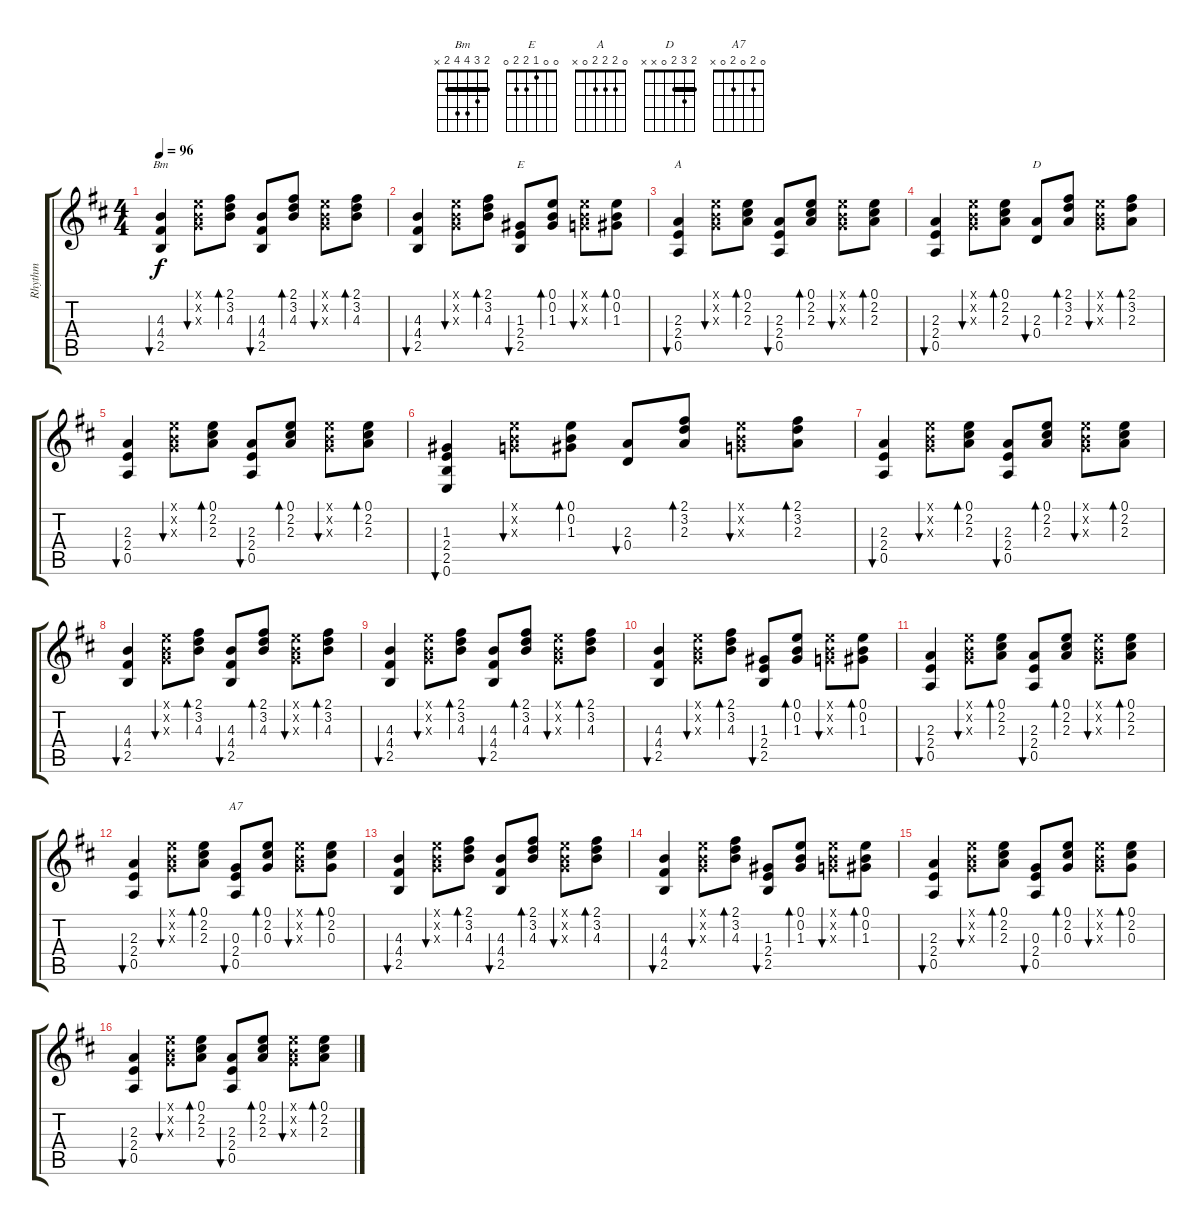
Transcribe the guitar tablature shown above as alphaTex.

\track ("Rhythm" "Rhythm") {instrument acousticguitarnylon}
\staff {score tabs}
\tuning (E4 B3 G3 D3 A2 E2) {hide}
\chord ("Bm" 2 3 4 4 2 x) {barre 2}
\chord ("E" 0 0 1 2 2 0)
\chord ("A" 0 2 2 2 0 x)
\chord ("D" 2 3 2 0 x x) {barre 2}
\chord ("A7" 0 2 0 2 0 x)
\ts (4 4)
\tempo 96
\clef g2
\ks bminor
(4.3 4.4 2.5).4{bu 60 ch "Bm" dy f} (0.1{x} 0.2{x} 0.3{x}).8{bu 60} (2.1 3.2 4.3).8{bd 60} (4.3 4.4 2.5).8{bu 60} (2.1 3.2 4.3).8{bd 60} (0.1{x} 0.2{x} 0.3{x}).8{bu 60} (2.1 3.2 4.3).8{bd 60} |
(4.3 4.4 2.5).4{bu 60} (0.1{x} 0.2{x} 0.3{x}).8{bu 60} (2.1 3.2 4.3).8{bd 60} (1.3 2.4 2.5).8{bu 60 ch "E"} (0.1 0.2 1.3).8{bd 60} (0.1{x} 0.2{x} 0.3{x}).8{bu 60} (0.1 0.2 1.3).8{bd 60} |
(2.3 2.4 0.5).4{bu 60 ch "A"} (0.1{x} 0.2{x} 0.3{x}).8{bu 60} (0.1 2.2 2.3).8{bd 60} (2.3 2.4 0.5).8{bu 60} (0.1 2.2 2.3).8{bd 60} (0.1{x} 0.2{x} 0.3{x}).8{bu 60} (0.1 2.2 2.3).8{bd 60} |
(2.3 2.4 0.5).4{bu 60} (0.1{x} 0.2{x} 0.3{x}).8{bu 60} (0.1 2.2 2.3).8{bd 60} (2.3 0.4).8{bu 60 ch "D"} (2.1 3.2 2.3).8{bd 60} (0.1{x} 0.2{x} 0.3{x}).8{bu 60} (2.1 3.2 2.3).8{bd 60} |
(2.3 2.4 0.5).4{bu 60} (0.1{x} 0.2{x} 0.3{x}).8{bu 60} (0.1 2.2 2.3).8{bd 60} (2.3 2.4 0.5).8{bu 60} (0.1 2.2 2.3).8{bd 60} (0.1{x} 0.2{x} 0.3{x}).8{bu 60} (0.1 2.2 2.3).8{bd 60} |
(1.3 2.4 2.5 0.6).4{bu 60} (0.1{x} 0.2{x} 0.3{x}).8{bu 60} (0.1 0.2 1.3).8{bd 60} (2.3 0.4).8{bu 60} (2.1 3.2 2.3).8{bd 60} (0.1{x} 0.2{x} 0.3{x}).8{bu 60} (2.1 3.2 2.3).8{bd 60} |
(2.3 2.4 0.5).4{bu 60} (0.1{x} 0.2{x} 0.3{x}).8{bu 60} (0.1 2.2 2.3).8{bd 60} (2.3 2.4 0.5).8{bu 60} (0.1 2.2 2.3).8{bd 60} (0.1{x} 0.2{x} 0.3{x}).8{bu 60} (0.1 2.2 2.3).8{bd 60} |
(4.3 4.4 2.5).4{bu 60} (0.1{x} 0.2{x} 0.3{x}).8{bu 60} (2.1 3.2 4.3).8{bd 60} (4.3 4.4 2.5).8{bu 60} (2.1 3.2 4.3).8{bd 60} (0.1{x} 0.2{x} 0.3{x}).8{bu 60} (2.1 3.2 4.3).8{bd 60} |
(4.3 4.4 2.5).4{bu 60} (0.1{x} 0.2{x} 0.3{x}).8{bu 60} (2.1 3.2 4.3).8{bd 60} (4.3 4.4 2.5).8{bu 60} (2.1 3.2 4.3).8{bd 60} (0.1{x} 0.2{x} 0.3{x}).8{bu 60} (2.1 3.2 4.3).8{bd 60} |
(4.3 4.4 2.5).4{bu 60} (0.1{x} 0.2{x} 0.3{x}).8{bu 60} (2.1 3.2 4.3).8{bd 60} (1.3 2.4 2.5).8{bu 60} (0.1 0.2 1.3).8{bd 60} (0.1{x} 0.2{x} 0.3{x}).8{bu 60} (0.1 0.2 1.3).8{bd 60} |
(2.3 2.4 0.5).4{bu 60} (0.1{x} 0.2{x} 0.3{x}).8{bu 60} (0.1 2.2 2.3).8{bd 60} (2.3 2.4 0.5).8{bu 60} (0.1 2.2 2.3).8{bd 60} (0.1{x} 0.2{x} 0.3{x}).8{bu 60} (0.1 2.2 2.3).8{bd 60} |
(2.3 2.4 0.5).4{bu 60} (0.1{x} 0.2{x} 0.3{x}).8{bu 60} (0.1 2.2 2.3).8{bd 60} (0.3 2.4 0.5).8{bu 60 ch "A7"} (0.1 2.2 0.3).8{bd 60} (0.1{x} 0.2{x} 0.3{x}).8{bu 60} (0.1 2.2 0.3).8{bd 60} |
(4.3 4.4 2.5).4{bu 60} (0.1{x} 0.2{x} 0.3{x}).8{bu 60} (2.1 3.2 4.3).8{bd 60} (4.3 4.4 2.5).8{bu 60} (2.1 3.2 4.3).8{bd 60} (0.1{x} 0.2{x} 0.3{x}).8{bu 60} (2.1 3.2 4.3).8{bd 60} |
(4.3 4.4 2.5).4{bu 60} (0.1{x} 0.2{x} 0.3{x}).8{bu 60} (2.1 3.2 4.3).8{bd 60} (1.3 2.4 2.5).8{bu 60} (0.1 0.2 1.3).8{bd 60} (0.1{x} 0.2{x} 0.3{x}).8{bu 60} (0.1 0.2 1.3).8{bd 60} |
(2.3 2.4 0.5).4{bu 60} (0.1{x} 0.2{x} 0.3{x}).8{bu 60} (0.1 2.2 2.3).8{bd 60} (0.3 2.4 0.5).8{bu 60} (0.1 2.2 0.3).8{bd 60} (0.1{x} 0.2{x} 0.3{x}).8{bu 60} (0.1 2.2 0.3).8{bd 60} |
(2.3 2.4 0.5).4{bu 60} (0.1{x} 0.2{x} 0.3{x}).8{bu 60} (0.1 2.2 2.3).8{bd 60} (2.3 2.4 0.5).8{bu 60} (0.1 2.2 2.3).8{bd 60} (0.1{x} 0.2{x} 0.3{x}).8{bu 60} (0.1 2.2 2.3).8{bd 60}
